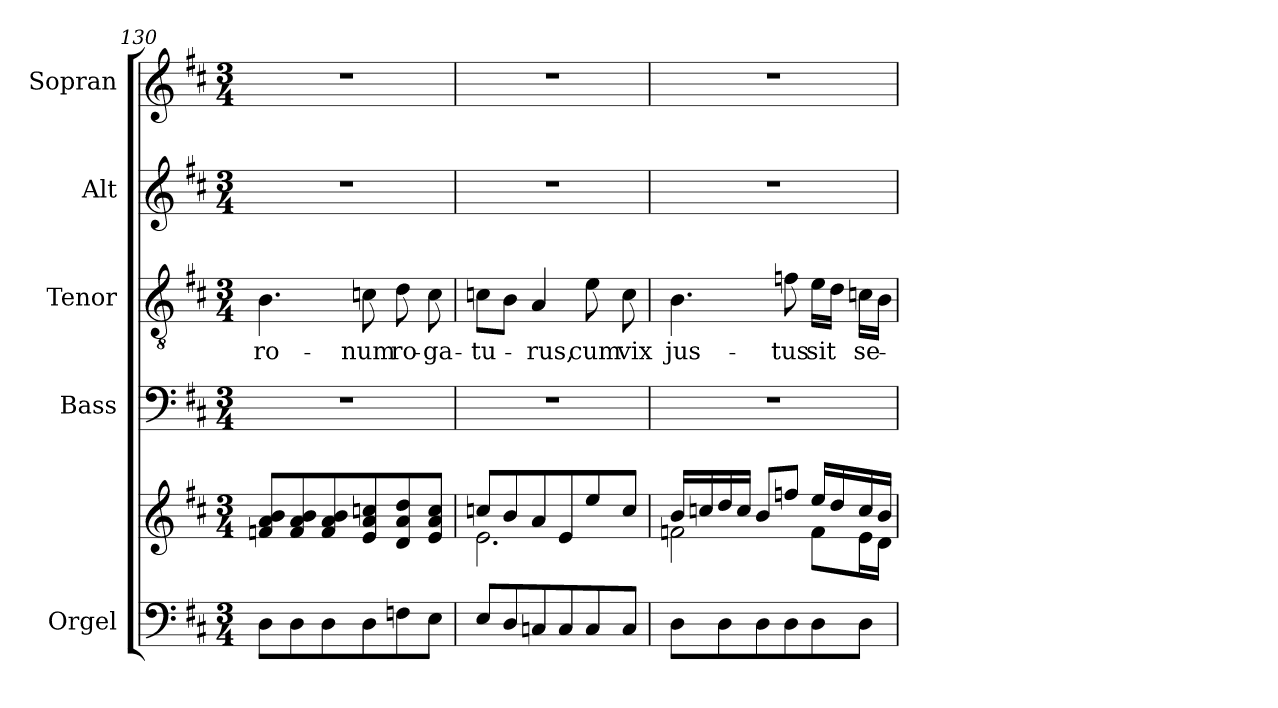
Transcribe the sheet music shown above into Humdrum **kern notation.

**kern	**kern	**kern	**kern	**text	**kern	**kern
*part5	*part5	*part4	*part3	*part3	*part2	*part1
*staff6	*staff5	*staff4	*staff3	*staff3	*staff2	*staff1
*I"Orgel	*	*I"Bass	*I"Tenor	*	*I"Alt	*I"Sopran
*I'Org.	*	*I'B.	*I'T.	*	*I'A.	*I'S.
*clefF4	*clefG2	*clefF4	*clefGv2	*	*clefG2	*clefG2
*k[f#c#]	*k[f#c#]	*k[f#c#]	*k[f#c#]	*	*k[f#c#]	*k[f#c#]
*D:	*D:	*D:	*D:	*	*D:	*D:
*M3/4	*M3/4	*M3/4	*M3/4	*	*M3/4	*M3/4
=130	=130	=130	=130	=130	=130	=130
!	!	!	!	!LO:LY:b	!	!
8D\L	8fn/ 8a/ 8b/L	2.r	4.B\	-ro-	2.r	2.r
8D\	8f/ 8a/ 8b/	.	.	.	.	.
8D\	8f/ 8a/ 8b/	.	.	.	.	.
!	!	!	!	!LO:LY:b	!	!
8D\	8e/ 8a/ 8ccn/	.	8cn\	-num	.	.
!	!	!	!	!LO:LY:b	!	!
8Fn\	8d/ 8a/ 8dd/	.	8d\	ro-	.	.
!	!	!	!	!LO:LY:b	!	!
8E\J	8e/ 8a/ 8cc/J	.	8c\	-ga-	.	.
=131	=131	=131	=131	=131	=131	=131
*	*^	*	*	*	*	*
!	!	!	!	!	!LO:LY:b	!	!
8E/L	8ccn/L	2.e\	2.r	8cn\L	-tu-	2.r	2.r
8D/	8b/	.	.	8B\J	.	.	.
!	!	!	!	!	!LO:LY:b	!	!
8Cn/	8a/	.	.	4A/	-rus,	.	.
8C/	8e/	.	.	.	.	.	.
!	!	!	!	!	!LO:LY:b	!	!
8C/	8ee/	.	.	8e\	cum	.	.
!	!	!	!	!	!LO:LY:b	!	!
8C/J	8cc/J	.	.	8c\	vix	.	.
=132	=132	=132	=132	=132	=132	=132	=132
!	!	!	!	!	!LO:LY:b	!	!
8D\L	16b/LL	2fn\	2.r	4.B\	jus-	2.r	2.r
.	16ccn/	.	.	.	.	.	.
8D\	16dd/	.	.	.	.	.	.
.	16cc/JJ	.	.	.	.	.	.
8D\	8b/L	.	.	.	.	.	.
!	!	!	!	!	!LO:LY:b	!	!
8D\	8ffn/J	.	.	8fn\	-tus	.	.
!	!	!	!	!	!LO:LY:b	!	!
8D\	16ee/LL	8f\L	.	16e\LL	sit	.	.
.	16dd/	.	.	16d\JJ	.	.	.
!	!	!	!	!	!LO:LY:b	!	!
8D\J	16cc/	16e\L	.	16cn\LL	se-	.	.
.	16b/JJ	16d\JJ	.	16B\JJ	.	.	.
*	*v	*v	*	*	*	*	*
=	=	=	=	=	=	=
*-	*-	*-	*-	*-	*-	*-
